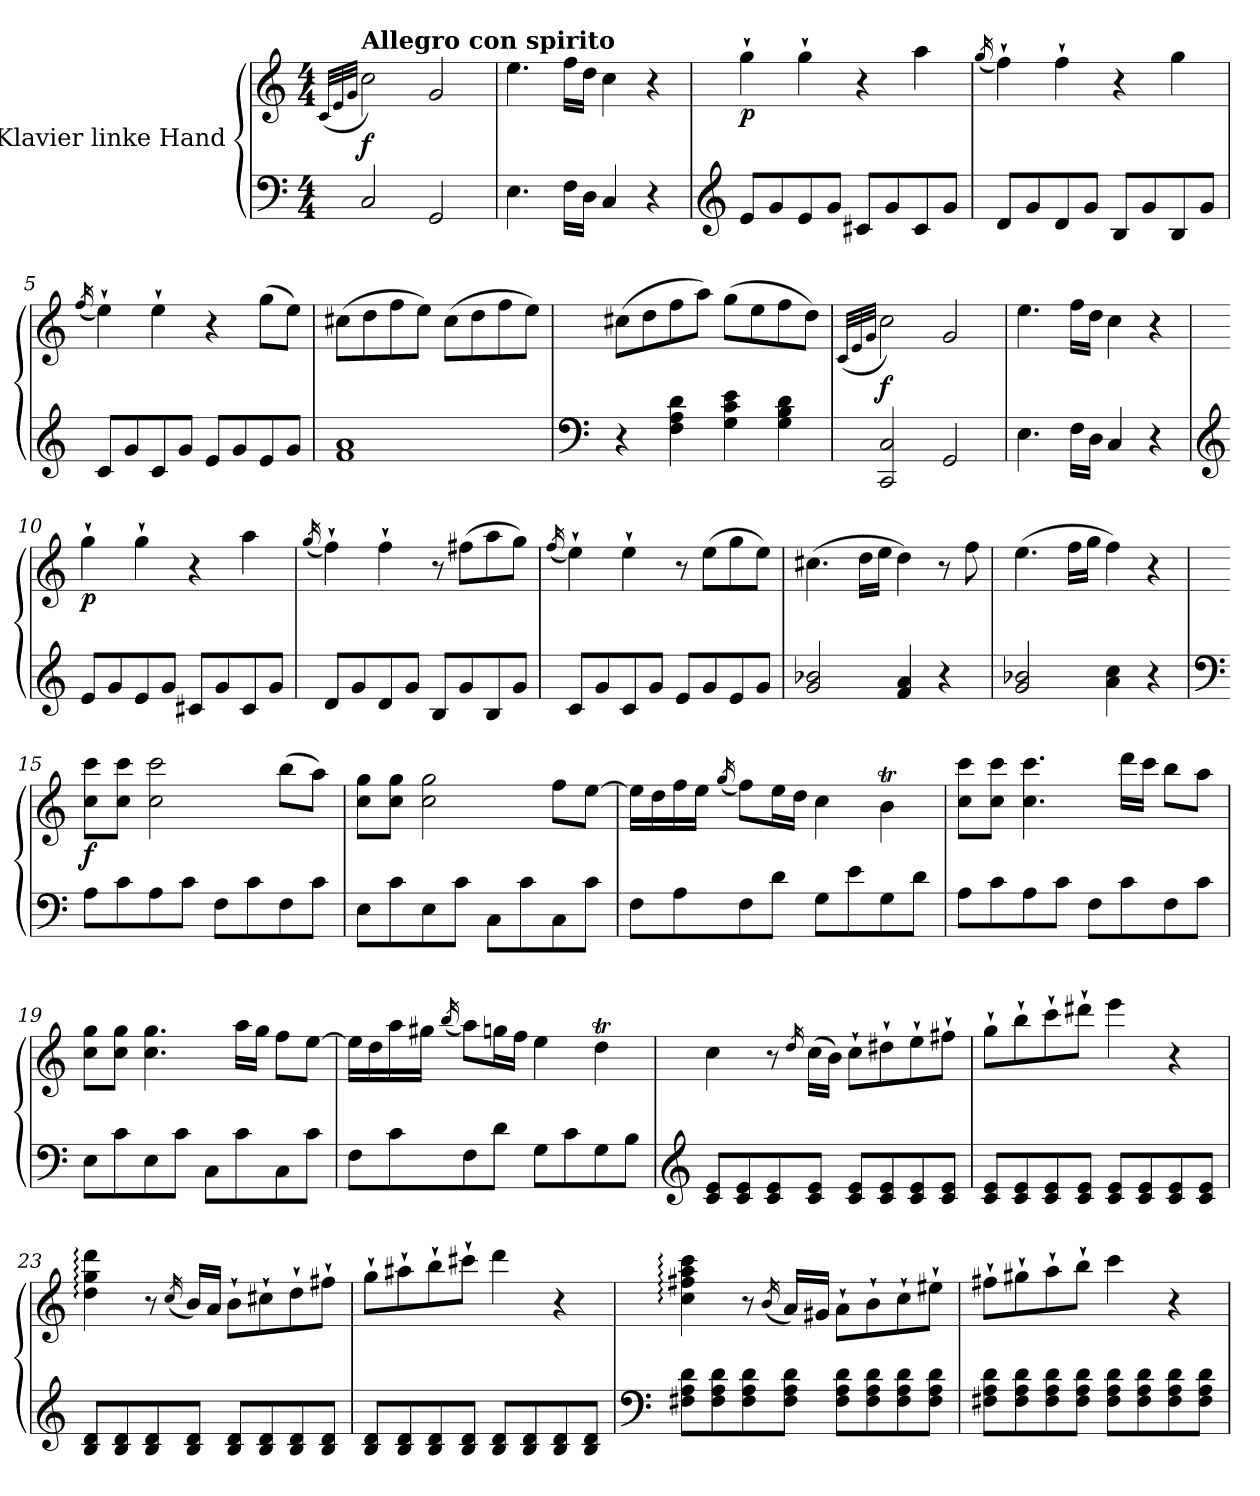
**kern	**kern	**dynam
*part1	*part1	*part1
*staff2	*staff1	*staff1/2
*I"Klavier linke Hand	*	*
*clefF4	*clefG2	*
*k[]	*k[]	*
*M4/4	*M4/4	*
=1	=1	=1
.	(>32qc/LLL	.
.	32qe/	.
.	32qg/JJJ	.
!	!LO:TX:a:B:t=Allegro con spirito	!
!	!	!LO:DY:b
2C/	2cc\)	f
2GG/	2g/	.
=2	=2	=2
4.E\	4.ee\	.
16F\LL	16ff\LL	.
16D\JJ	16dd\JJ	.
4C/	4cc\	.
4r	4r	.
=3	=3	=3
*clefG2	*	*
!	!	!LO:DY:b
8e/L	4gg`\	p
8g/	.	.
8e/	4gg`\	.
8g/J	.	.
8c#X/L	4r	.
8g/	.	.
8c#/	4aa\	.
8g/J	.	.
=4	=4	=4
.	(<16qgg/	.
8d/L	4ff`\)	.
8g/	.	.
8d/	4ff`\	.
8g/J	.	.
8B/L	4r	.
8g/	.	.
8B/	4gg\	.
8g/J	.	.
=5	=5	=5
.	(<16qff/	.
8c/L	4ee`\)	.
8g/	.	.
8c/	4ee`\	.
8g/J	.	.
8e/L	4r	.
8g/	.	.
8e/	(>8gg\L	.
8g/J	8ee\J)	.
=6	=6	=6
1f 1a	(>8cc#X\L	.
.	8dd\	.
.	8ff\	.
.	8ee\J)	.
.	(>8cc#\L	.
.	8dd\	.
.	8ff\	.
.	8ee\J)	.
=7	=7	=7
*clefF4	*	*
4r	(>8cc#X\L	.
.	8dd\	.
4F\ 4A\ 4d\	8ff\	.
.	8aa\J)	.
4G\ 4c\ 4e\	(>8gg\L	.
.	8ee\	.
4G\ 4B\ 4d\	8ff\	.
.	8dd\J)	.
=8	=8	=8
.	(>32qc/LLL	.
.	32qe/	.
.	32qg/JJJ	.
!	!	!LO:DY:b
2CC/ 2C/	2cc\)	f
2GG/	2g/	.
=9	=9	=9
4.E\	4.ee\	.
16F\LL	16ff\LL	.
16D\JJ	16dd\JJ	.
4C/	4cc\	.
4r	4r	.
=10	=10	=10
*clefG2	*	*
!	!	!LO:DY:b
8e/L	4gg`\	p
8g/	.	.
8e/	4gg`\	.
8g/J	.	.
8c#X/L	4r	.
8g/	.	.
8c#/	4aa\	.
8g/J	.	.
=11	=11	=11
.	(<16qgg/	.
8d/L	4ff`\)	.
8g/	.	.
8d/	4ff`\	.
8g/J	.	.
8B/L	8r	.
8g/	(>8ff#X\L	.
8B/	8aa\	.
8g/J	8gg\J)	.
=12	=12	=12
.	(<16qff/	.
8c/L	4ee`\)	.
8g/	.	.
8c/	4ee`\	.
8g/J	.	.
8e/L	8r	.
8g/	(>8ee\L	.
8e/	8gg\	.
8g/J	8ee\J)	.
=13	=13	=13
2g/ 2b-X/	(>4.cc#X\	.
.	16dd\LL	.
.	16ee\JJ	.
4f/ 4a/	4dd\)	.
4r	8r	.
.	8ff\	.
=14	=14	=14
2g/ 2b-X/	(>4.ee\	.
.	16ff\LL	.
.	16gg\JJ	.
4a\ 4cc\	4ff\)	.
4r	4r	.
=15	=15	=15
*clefF4	*	*
!	!	!LO:DY:b
8A\L	8cc\ 8ccc\L	f
8c\	8cc\ 8ccc\J	.
8A\	2cc\ 2ccc\	.
8c\J	.	.
8F\L	.	.
8c\	.	.
8F\	(>8bb\L	.
8c\J	8aa\J)	.
=16	=16	=16
8E\L	8cc\ 8gg\L	.
8c\	8cc\ 8gg\J	.
8E\	2cc\ 2gg\	.
8c\J	.	.
8C\L	.	.
8c\	.	.
8C\	8ff\L	.
8c\J	[8ee\J	.
=17	=17	=17
8F\L	16ee\LL]	.
.	16dd\	.
8A\	16ff\	.
.	16ee\JJ	.
.	(<16qgg/	.
8F\	8ff\L)	.
8d\J	16ee\L	.
.	16dd\JJ	.
8G\L	4cc\	.
8e\	.	.
8G\	4bt\	.
8d\J	.	.
=18	=18	=18
8A\L	8cc\ 8ccc\L	.
8c\	8cc\ 8ccc\J	.
8A\	4.cc\ 4.ccc\	.
8c\J	.	.
8F\L	.	.
8c\	16ddd\LL	.
.	16ccc\JJ	.
8F\	8bb\L	.
8c\J	8aa\J	.
=19	=19	=19
8E\L	8cc\ 8gg\L	.
8c\	8cc\ 8gg\J	.
8E\	4.cc\ 4.gg\	.
8c\J	.	.
8C\L	.	.
8c\	16aa\LL	.
.	16gg\JJ	.
8C\	8ff\L	.
8c\J	[8ee\J	.
=20	=20	=20
8F\L	16ee\LL]	.
.	16dd\	.
8c\	16aa\	.
.	16gg#X\JJ	.
.	(<16qbb/	.
8F\	8aa\L)	.
8d\J	16ggn\L	.
.	16ff\JJ	.
8G\L	4ee\	.
8c\	.	.
8G\	4ddT\	.
8B\J	.	.
=21	=21	=21
*clefG2	*	*
8c/ 8e/L	4cc\	.
8c/ 8e/	.	.
8c/ 8e/	8r	.
.	16qdd/	.
8c/ 8e/J	(>16cc\LL	.
.	16b\JJ)	.
8c/ 8e/L	8cc`\L	.
8c/ 8e/	8dd#X`\	.
8c/ 8e/	8ee`\	.
8c/ 8e/J	8ff#X`\J	.
=22	=22	=22
8c/ 8e/L	8gg`\L	.
8c/ 8e/	8bb`\	.
8c/ 8e/	8ccc`\	.
8c/ 8e/J	8ddd#X`\J	.
8c/ 8e/L	4eee\	.
8c/ 8e/	.	.
8c/ 8e/	4r	.
8c/ 8e/J	.	.
=23	=23	=23
8B/ 8d/L	4dd\: 4gg\: 4ddd\:	.
8B/ 8d/	.	.
8B/ 8d/	8r	.
.	(<16qcc/	.
8B/ 8d/J	16b/LL)	.
.	16a/JJ	.
8B/ 8d/L	8b`\L	.
8B/ 8d/	8cc#X`\	.
8B/ 8d/	8dd`\	.
8B/ 8d/J	8ff#X`\J	.
=24	=24	=24
8B/ 8d/L	8gg`\L	.
8B/ 8d/	8aa#X`\	.
8B/ 8d/	8bb`\	.
8B/ 8d/J	8ccc#X`\J	.
8B/ 8d/L	4ddd\	.
8B/ 8d/	.	.
8B/ 8d/	4r	.
8B/ 8d/J	.	.
=25	=25	=25
*clefF4	*	*
8F#X\ 8A\ 8d\L	4cc\: 4ff#X\: 4aa\: 4ccc\:	.
8F#\ 8A\ 8d\	.	.
8F#\ 8A\ 8d\	8r	.
.	(<16qb/	.
8F#\ 8A\ 8d\J	16a/LL)	.
.	16g#X/JJ	.
8F#\ 8A\ 8d\L	8a`\L	.
8F#\ 8A\ 8d\	8b`\	.
8F#\ 8A\ 8d\	8cc`\	.
8F#\ 8A\ 8d\J	8ee#X`\J	.
=26	=26	=26
8F#X\ 8A\ 8d\L	8ff#X`\L	.
8F#\ 8A\ 8d\	8gg#X`\	.
8F#\ 8A\ 8d\	8aa`\	.
8F#\ 8A\ 8d\J	8bb`\J	.
8F#\ 8A\ 8d\L	4ccc\	.
8F#\ 8A\ 8d\	.	.
8F#\ 8A\ 8d\	4r	.
8F#\ 8A\ 8d\J	.	.
=	=	=
*-	*-	*-
